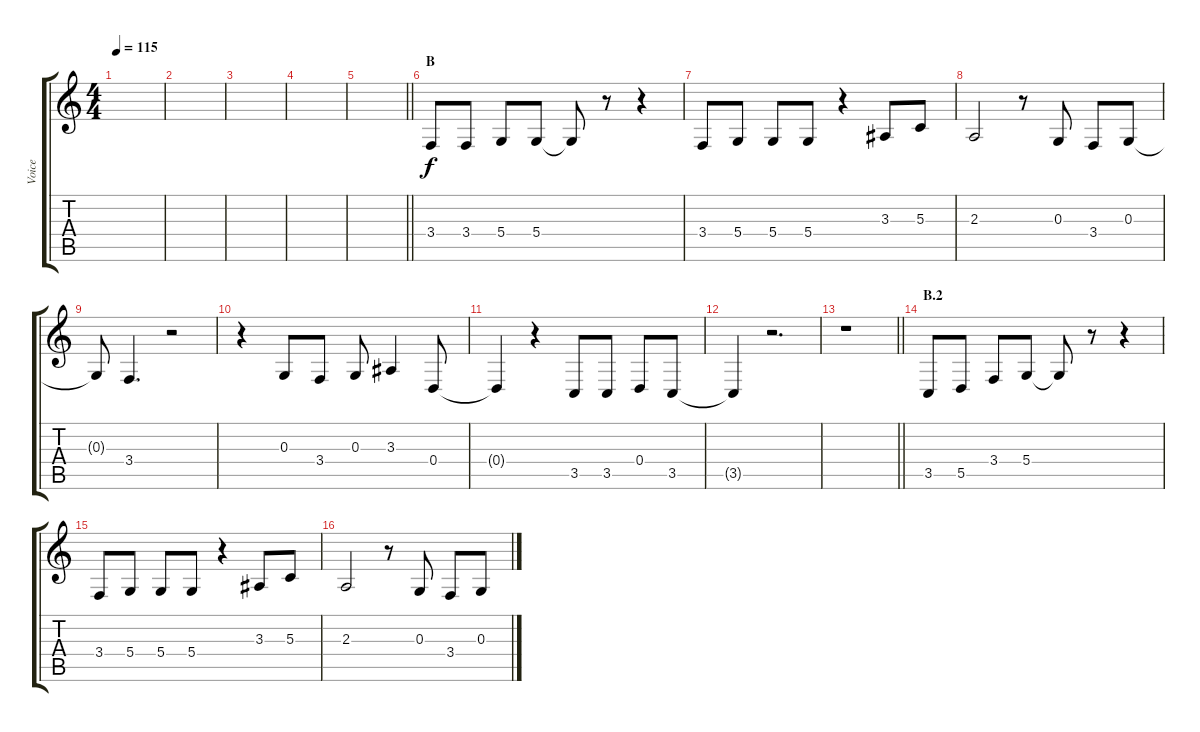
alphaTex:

\track ("Voice" "Voice") {instrument lead6voice}
\staff {score tabs}
\tuning (E4 B3 G3 D3 A2 E2) {hide}
\ts (4 4)
\tempo 115
\clef g2
\ks c
|
|
|
|
\barLineRight lightlight
|
\section ("" "B")
3.4.8 3.4.8 5.4.8 5.4.8 5.4{t}.8 r.8 r.4 |
3.4.8 5.4.8 5.4.8 5.4.8 r.4 3.3.8 5.3.8 |
2.3.2 r.8 0.3.8 3.4.8 0.3.8 |
0.3{t}.8 3.4.4{d} r.2 |
r.4 0.3.8 3.4.8 0.3.8 3.3.4 0.4.8 |
0.4{t}.4 r.4 3.5.8 3.5.8 0.4.8 3.5.8 |
3.5{t}.4 r.2{d} |
\barLineRight lightlight
r.1 |
\section ("" "B.2")
3.5.8 5.5.8 3.4.8 5.4.8 5.4{t}.8 r.8 r.4 |
3.4.8 5.4.8 5.4.8 5.4.8 r.4 3.3.8 5.3.8 |
2.3.2 r.8 0.3.8 3.4.8 0.3.8
